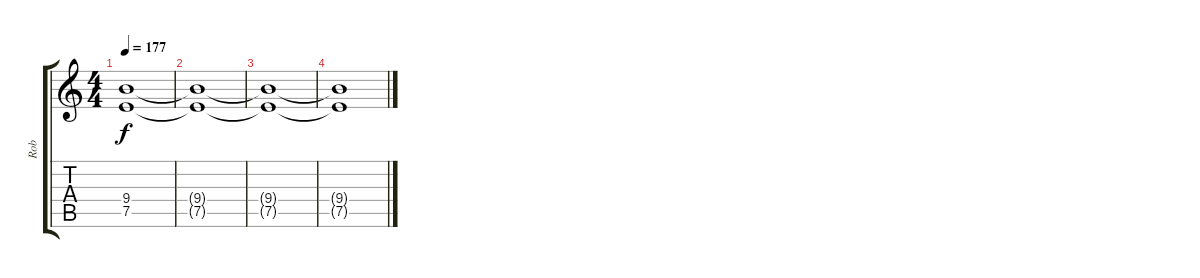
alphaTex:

\track ("Rob" "Rob") {instrument distortionguitar}
\staff {score tabs}
\tuning (E4 B3 G3 D3 A2 E2) {hide}
\ts (4 4)
\tempo 177
\clef g2
\ks c
(9.4 7.5).1{dy f} |
(9.4{t} 7.5{t}).1 |
(9.4{t} 7.5{t}).1{volume 0} |
(9.4{t} 7.5{t}).1
